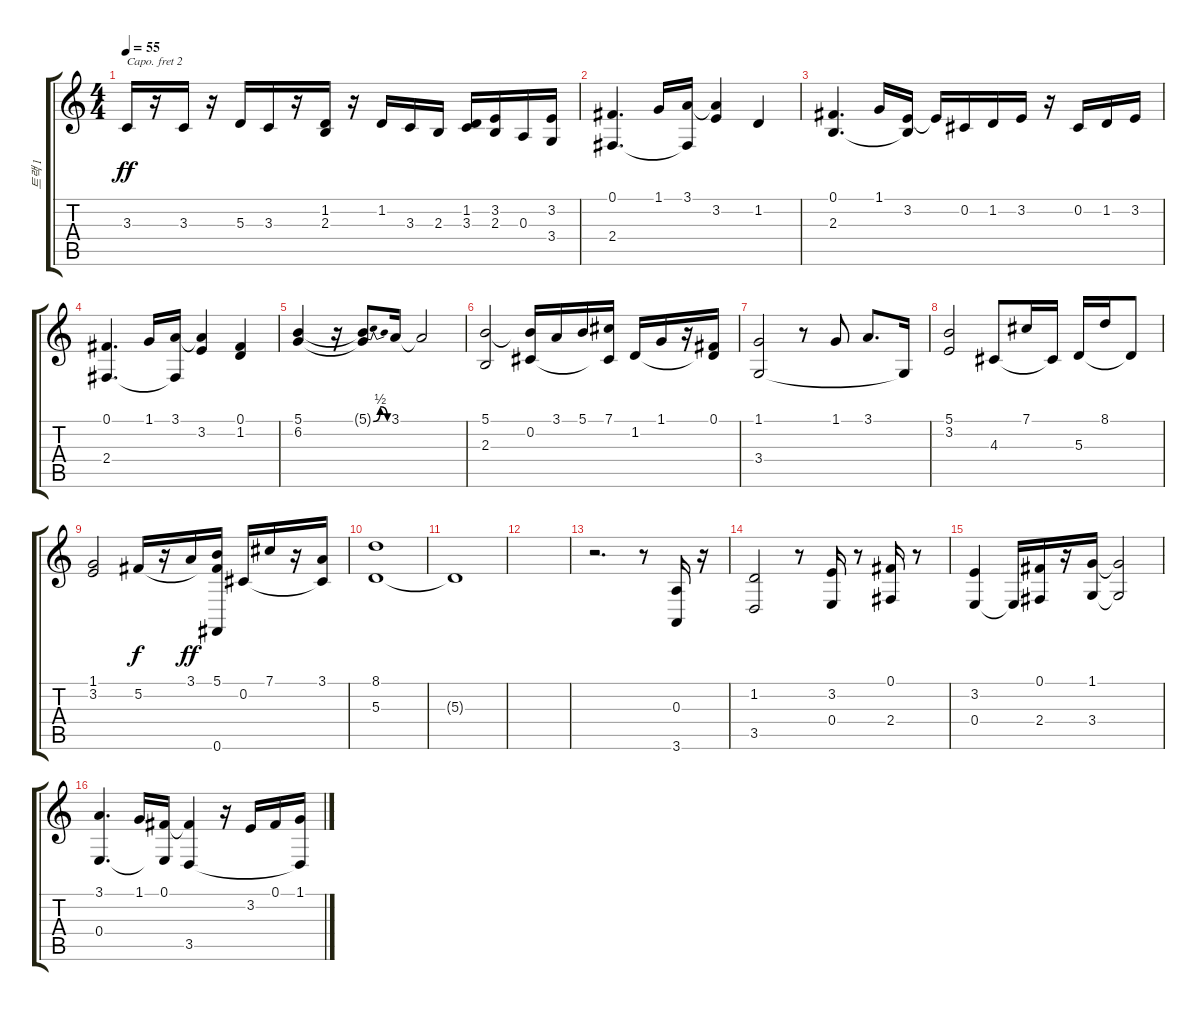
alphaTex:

\track ("트랙 1" "트랙 1") {instrument sopranosax}
\staff {score tabs}
\capo 2
\tuning (E4 B3 G3 D3 A2 E2) {hide}
\ts (4 4)
\tempo 55
\clef g2
\ks c
3.3.16{dy ff} r.16 3.3.16 r.16 5.3.16 3.3.16 r.16 (1.2 2.3).16 r.16 1.2.16 3.3.16 2.3.16 (1.2 3.3).16 (3.2 2.3).16 0.3.16 (3.2 3.4).16 |
(0.1 2.4).4{d} 1.1.16 (3.1 2.4{t}).16 (3.1{t} 3.2).4 1.2.4 |
(0.1 2.3).4{d} 1.1.16 (3.2 2.3{t}).16 3.2{t}.16 0.2.16 1.2.16 3.2.16 r.16 0.2.16 1.2.16 3.2.16 |
(0.1 2.4).4{d} 1.1.16 (3.1 2.4{t}).16 (3.1{t} 3.2).4 (0.1 1.2).4 |
(5.1 6.2).4 r.16 (5.1{be (bendrelease 0 0 30 2 30 2 60 0) t} 6.2{t}).8 3.1.16 3.1{t}.2 |
(5.1 2.3).2 (5.1{t} 0.2).16 3.1.16 5.1.16 (7.1 0.2{t}).16 1.2.16 1.1.16 r.16 (0.1 1.2{t}).16 |
(1.1 3.4).2 r.8 1.1.8 3.1.8{d} 3.4{t}.16 |
(5.1 3.2).2 4.3.8 7.1.16 4.3{t}.16 5.3.16 8.1.16 5.3{t}.8 |
(1.1 3.2).2 5.2.16{dy f} r.16 3.1.16{dy ff} (5.1 5.2{t} 0.6).16 0.2.16 7.1.16 r.16 (3.1 0.2{t}).16 |
(8.1 5.3).1 |
5.3{t}.1 |
|
r.2{d} r.8 (0.3 3.6).16 r.16 |
(1.2 3.5).2 r.8 (3.2 0.4).16 r.8 (0.1 2.4).16 r.8 |
(3.2 0.4).4 0.4{t}.16 (0.1 2.4).16 r.16 (1.1 3.4).16 (1.1{t} 3.4{t}).2 |
(3.1 0.4).4{d} 1.1.16 (0.1 0.4{t}).16 (0.1{t} 3.5).4 r.16 3.2.16 0.1.16 (1.1 3.5{t}).16
